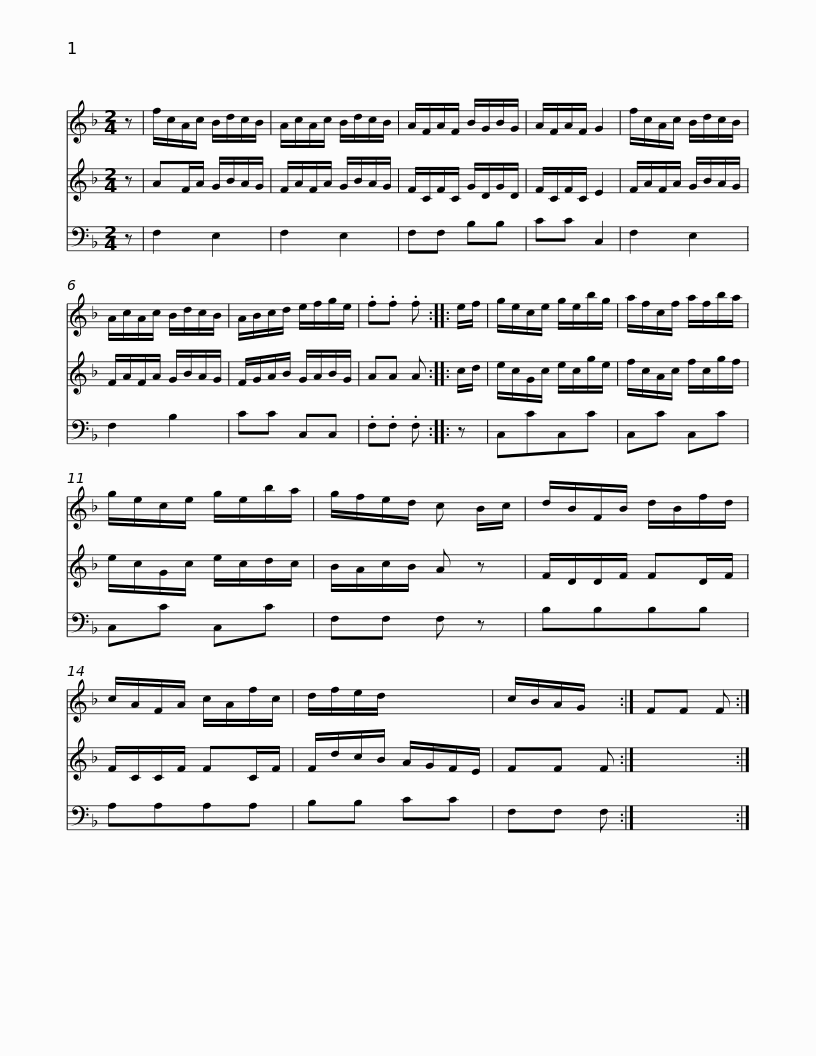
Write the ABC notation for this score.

X:1
%%score 1 2 3
L:1/8
M:2/4
I:linebreak $
K:F
V:1 treble
V:2 treble
V:3 bass
V:1
 z | f/c/A/c/ B/d/c/B/ | A/c/A/c/ B/d/c/B/ | A/F/A/F/ B/G/B/G/ | A/F/A/F/ G2 | %5
 f/c/A/c/ B/d/c/B/ | A/c/A/c/ B/d/c/B/ |$ A/B/c/d/ e/f/g/e/ | .f.f .f :: e/f/ | %10
 g/e/c/e/ g/e/b/g/ | a/f/c/f/ a/f/b/a/ | g/e/c/e/ g/e/b/a/ | g/f/e/d/ c B/c/ |$ d/B/F/B/ d/B/f/d/ | %15
 c/A/F/A/ c/A/f/c/ | d/f/e/d/ x2 | c/B/A/G/ x :| FF F :| %19
V:2
 z | AF/A/ G/B/A/G/ | F/A/F/A/ G/B/A/G/ | F/C/F/C/ G/D/G/D/ | F/C/F/C/ E2 | %5
 F/A/F/A/ G/B/A/G/ | F/A/F/A/ G/B/A/G/ |$ F/G/A/B/ G/A/B/G/ | AA A :: c/d/ | %10
 e/c/G/c/ e/c/g/e/ | f/c/A/c/ f/c/g/f/ | e/c/G/c/ e/c/d/c/ | B/A/c/B/ A z |$ F/D/D/F/ FD/F/ | %15
 F/C/C/F/ FC/F/ | F/d/c/B/ A/G/F/E/ | FF F :| x3 :| %19
V:3
 z | F,2 E,2 | F,2 E,2 | F,F, B,B, | CC C,2 | %5
 F,2 E,2 | F,2 B,2 |$ CC C,C, | .F,.F, .F, :: z | %10
 C,CC,C | C,C C,C | C,C C,C | F,F, F, z |$ B,B,B,B, | %15
 A,A,A,A, | B,B, CC | F,F, F, :| x3 :| %19
